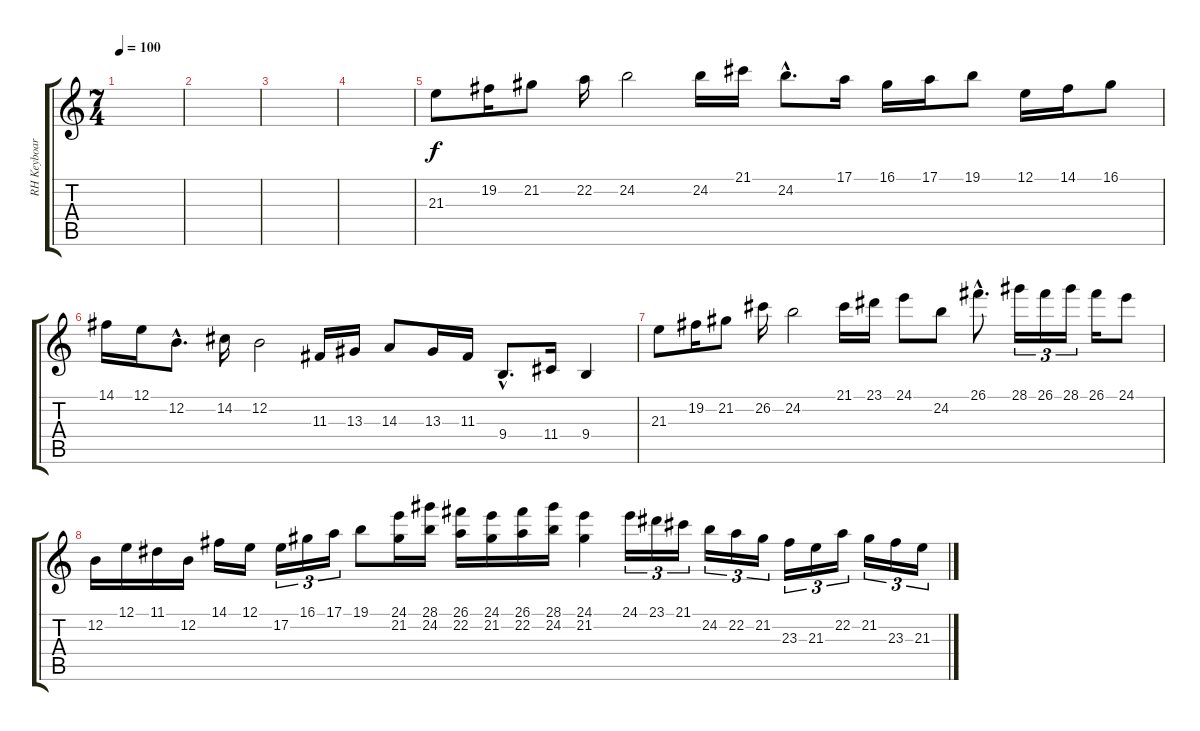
\track ("RH Keyboard" "RH Keyboar") {instrument piccolo}
\staff {score tabs}
\tuning (E4 B3 G3 D3 A2 E2) {hide}
\ts (7 4)
\tempo 100
\clef g2
\ks c
|
|
|
|
21.3.8{instrument piccolo} 19.2.16 21.2.8 22.2.16 24.2.2 24.2.16 21.1.16 24.2{hac}.8{d} 17.1.16 16.1.16 17.1.16 19.1.8 12.1.16 14.1.16 16.1.8 |
14.1.16 12.1.16 12.2{hac}.8{d} 14.2.16 12.2.2 11.3.16 13.3.16 14.3.8 13.3.16 11.3.16 9.4{hac}.8{d} 11.4.16 9.4.4 |
21.3.8 19.2.16 21.2.8 26.2.16 24.2.2 21.1.16 23.1.16 24.1.8 24.2.8 26.1{hac}.8{d} 28.1.16{tu (3 2)} 26.1.16{tu (3 2)} 28.1.16{tu (3 2)} 26.1.16 24.1.8 |
12.2.16 12.1.16 11.1.16 12.2.16 14.1.16 12.1.16 17.2.16{tu (3 2)} 16.1.16{tu (3 2)} 17.1.16{tu (3 2)} 19.1.8 (24.1 21.2).16 (28.1 24.2).16 (26.1 22.2).16 (24.1 21.2).16 (26.1 22.2).16 (28.1 24.2).16 (24.1 21.2).4 24.1.16{tu (3 2)} 23.1.16{tu (3 2)} 21.1.16{tu (3 2)} 24.2.16{tu (3 2)} 22.2.16{tu (3 2)} 21.2.16{tu (3 2)} 23.3.16{tu (3 2)} 21.3.16{tu (3 2)} 22.2.16{tu (3 2)} 21.2.16{tu (3 2)} 23.3.16{tu (3 2)} 21.3.16{tu (3 2)}
